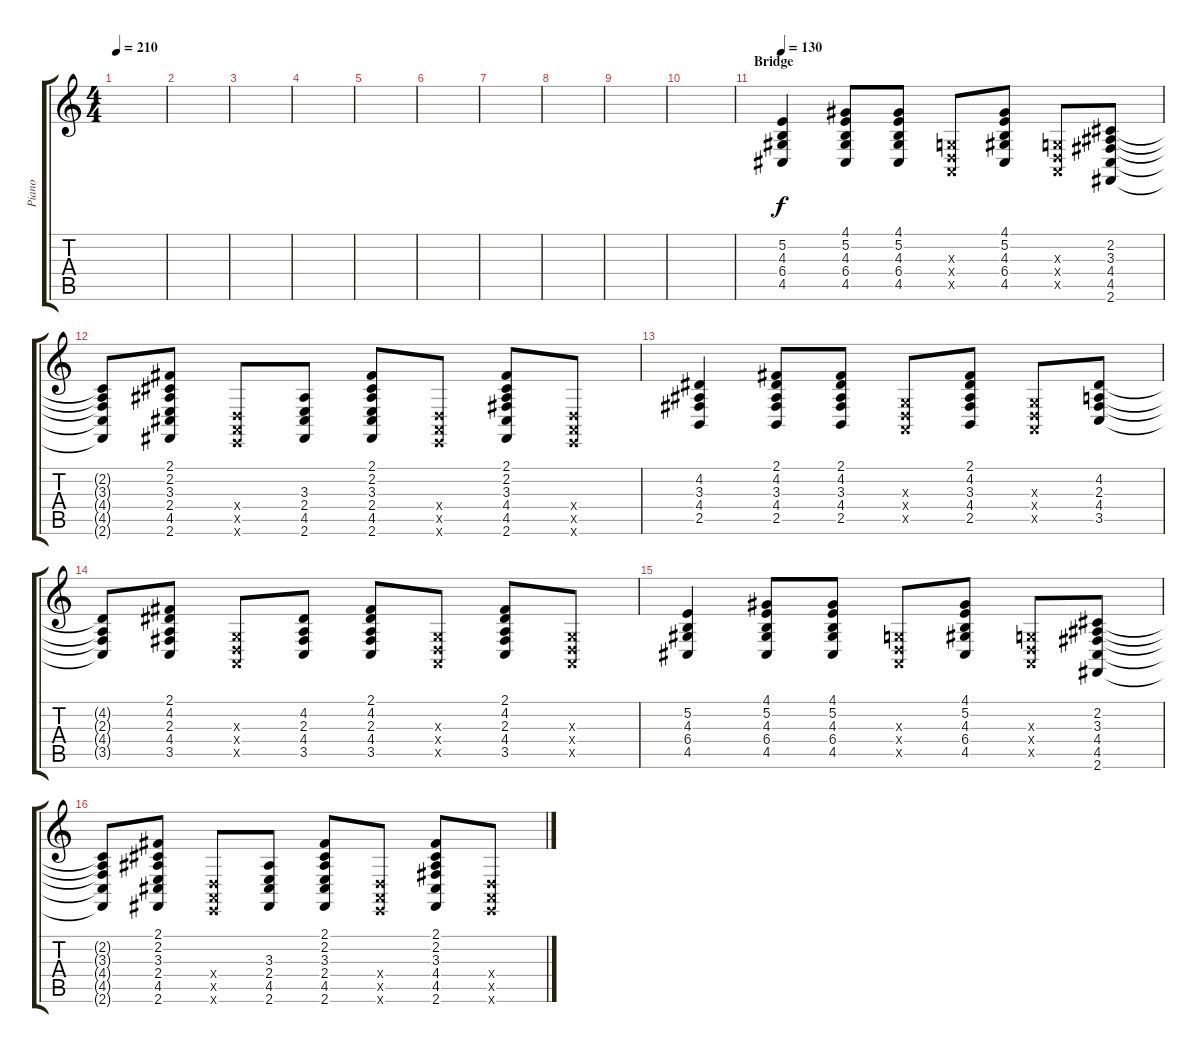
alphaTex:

\track ("Piano" "Piano") {instrument electricpiano1}
\staff {score tabs}
\tuning (E4 B3 G3 D3 A2 E2) {hide}
\ts (4 4)
\tempo 210
\clef g2
\ks c
|
|
|
|
|
|
|
|
|
|
\section ("" "Bridge")
\tempo 130
(5.2 4.3 6.4 4.5).4 (4.1 5.2 4.3 6.4 4.5).8 (4.1 5.2 4.3 6.4 4.5).8 (0.3{x} 0.4{x} 0.5{x}).8 (4.1 5.2 4.3 6.4 4.5).8 (0.3{x} 0.4{x} 0.5{x}).8 (2.2 3.3 4.4 4.5 2.6).8 |
(2.2{t} 3.3{t} 4.4{t} 4.5{t} 2.6{t}).8 (2.1 2.2 3.3 2.4 4.5 2.6).8 (0.4{x} 0.5{x} 0.6{x}).8 (3.3 2.4 4.5 2.6).8 (2.1 2.2 3.3 2.4 4.5 2.6).8 (0.4{x} 0.5{x} 0.6{x}).8 (2.1 2.2 3.3 4.4 4.5 2.6).8 (0.4{x} 0.5{x} 0.6{x}).8 |
(4.2 3.3 4.4 2.5).4 (2.1 4.2 3.3 4.4 2.5).8 (2.1 4.2 3.3 4.4 2.5).8 (0.3{x} 0.4{x} 0.5{x}).8 (2.1 4.2 3.3 4.4 2.5).8 (0.3{x} 0.4{x} 0.5{x}).8 (4.2 2.3 4.4 3.5).8 |
(4.2{t} 2.3{t} 4.4{t} 3.5{t}).8 (2.1 4.2 2.3 4.4 3.5).8 (0.3{x} 0.4{x} 0.5{x}).8 (4.2 2.3 4.4 3.5).8 (2.1 4.2 2.3 4.4 3.5).8 (0.3{x} 0.4{x} 0.5{x}).8 (2.1 4.2 2.3 4.4 3.5).8 (0.3{x} 0.4{x} 0.5{x}).8 |
(5.2 4.3 6.4 4.5).4 (4.1 5.2 4.3 6.4 4.5).8 (4.1 5.2 4.3 6.4 4.5).8 (0.3{x} 0.4{x} 0.5{x}).8 (4.1 5.2 4.3 6.4 4.5).8 (0.3{x} 0.4{x} 0.5{x}).8 (2.2 3.3 4.4 4.5 2.6).8 |
(2.2{t} 3.3{t} 4.4{t} 4.5{t} 2.6{t}).8 (2.1 2.2 3.3 2.4 4.5 2.6).8 (0.4{x} 0.5{x} 0.6{x}).8 (3.3 2.4 4.5 2.6).8 (2.1 2.2 3.3 2.4 4.5 2.6).8 (0.4{x} 0.5{x} 0.6{x}).8 (2.1 2.2 3.3 4.4 4.5 2.6).8 (0.4{x} 0.5{x} 0.6{x}).8
